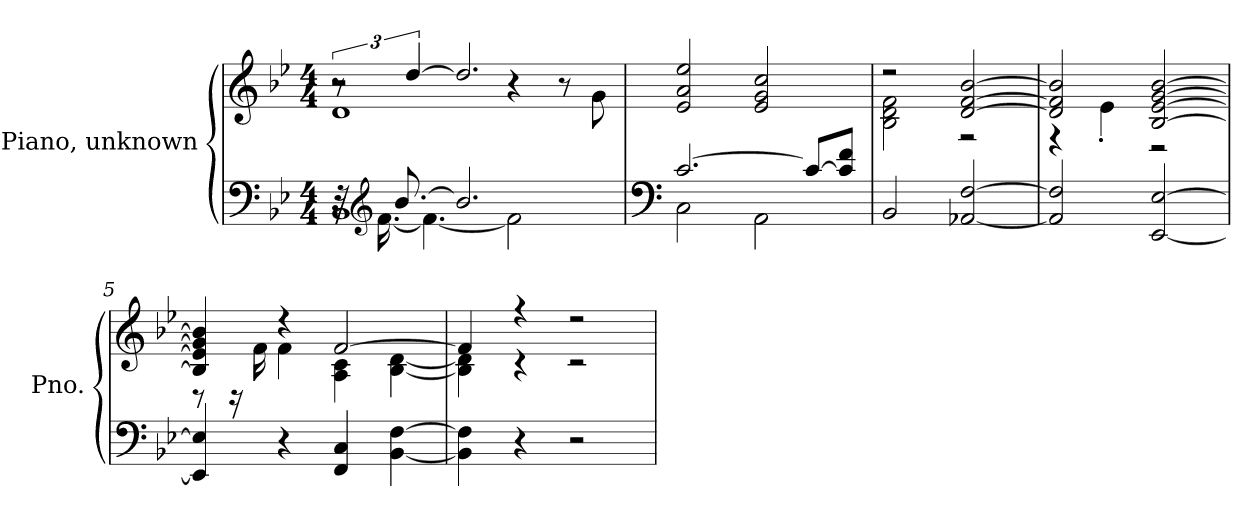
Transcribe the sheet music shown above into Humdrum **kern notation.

**kern	**kern
*part1	*part1
*staff2	*staff1
*I"Piano, unknown	*
*I'Pno.	*
*clefF4	*clefG2
*k[b-e-]	*k[b-e-]
*M4/4	*M4/4
*MM120	*MM120
=1	=1
*^	*^
*	*^	*	*^
16r	32r	1BB-	12r	2r	1d
*clefG2	*	*	*	*	*
.	[16.f\	.	.	.	.
[8.b-/	.	.	.	.	.
.	.	.	[6dd/	.	.
.	4.f\_	.	.	.	.
2.b-/]	.	.	2.dd/]	.	.
.	2f\]	.	.	4r	.
.	.	.	.	8r	.
.	.	.	.	8g\	.
*v	*v	*v	*	*	*
*	*v	*v	*v
=2	=2
*clefF4	*
*^	*
[2.c/	2C\	2e-/ 2a/ 2ee-/
.	2AA\	2e-/ 2g/ 2cc/
8c/L_	.	.
8c/] 8f/J	.	.
*v	*v	*
=3	=3
*	*^
2BB-/	2r	2B-\ 2d\ 2f\
[2AA-X/ [2F/	[2d/ [2f/ [2b-/	2r
=4	=4	=4
2AA-/] 2F/]	2d/] 2f/] 2b-/]	4r
.	.	4e-'\
[2EE-/ [2E-/	[2B-/ [2e-/ [2g/ [2b-/	2r
=5	=5	=5
4EE-/] 4E-/]	4B-/] 4e-/] 4g/] 4b-/]	8r
.	.	16r
.	.	16f\
4r	4r	4f\
4FF/ 4C/	[2f/	4A\ 4c\
[4BB-\ [4F\	.	[4B-\ [4d\
=6	=6	=6
4BB-\] 4F\]	4f/]	4B-\] 4d\]
4r	4r	4r
2r	2r	2r
*	*v	*v
=	=
*-	*-
